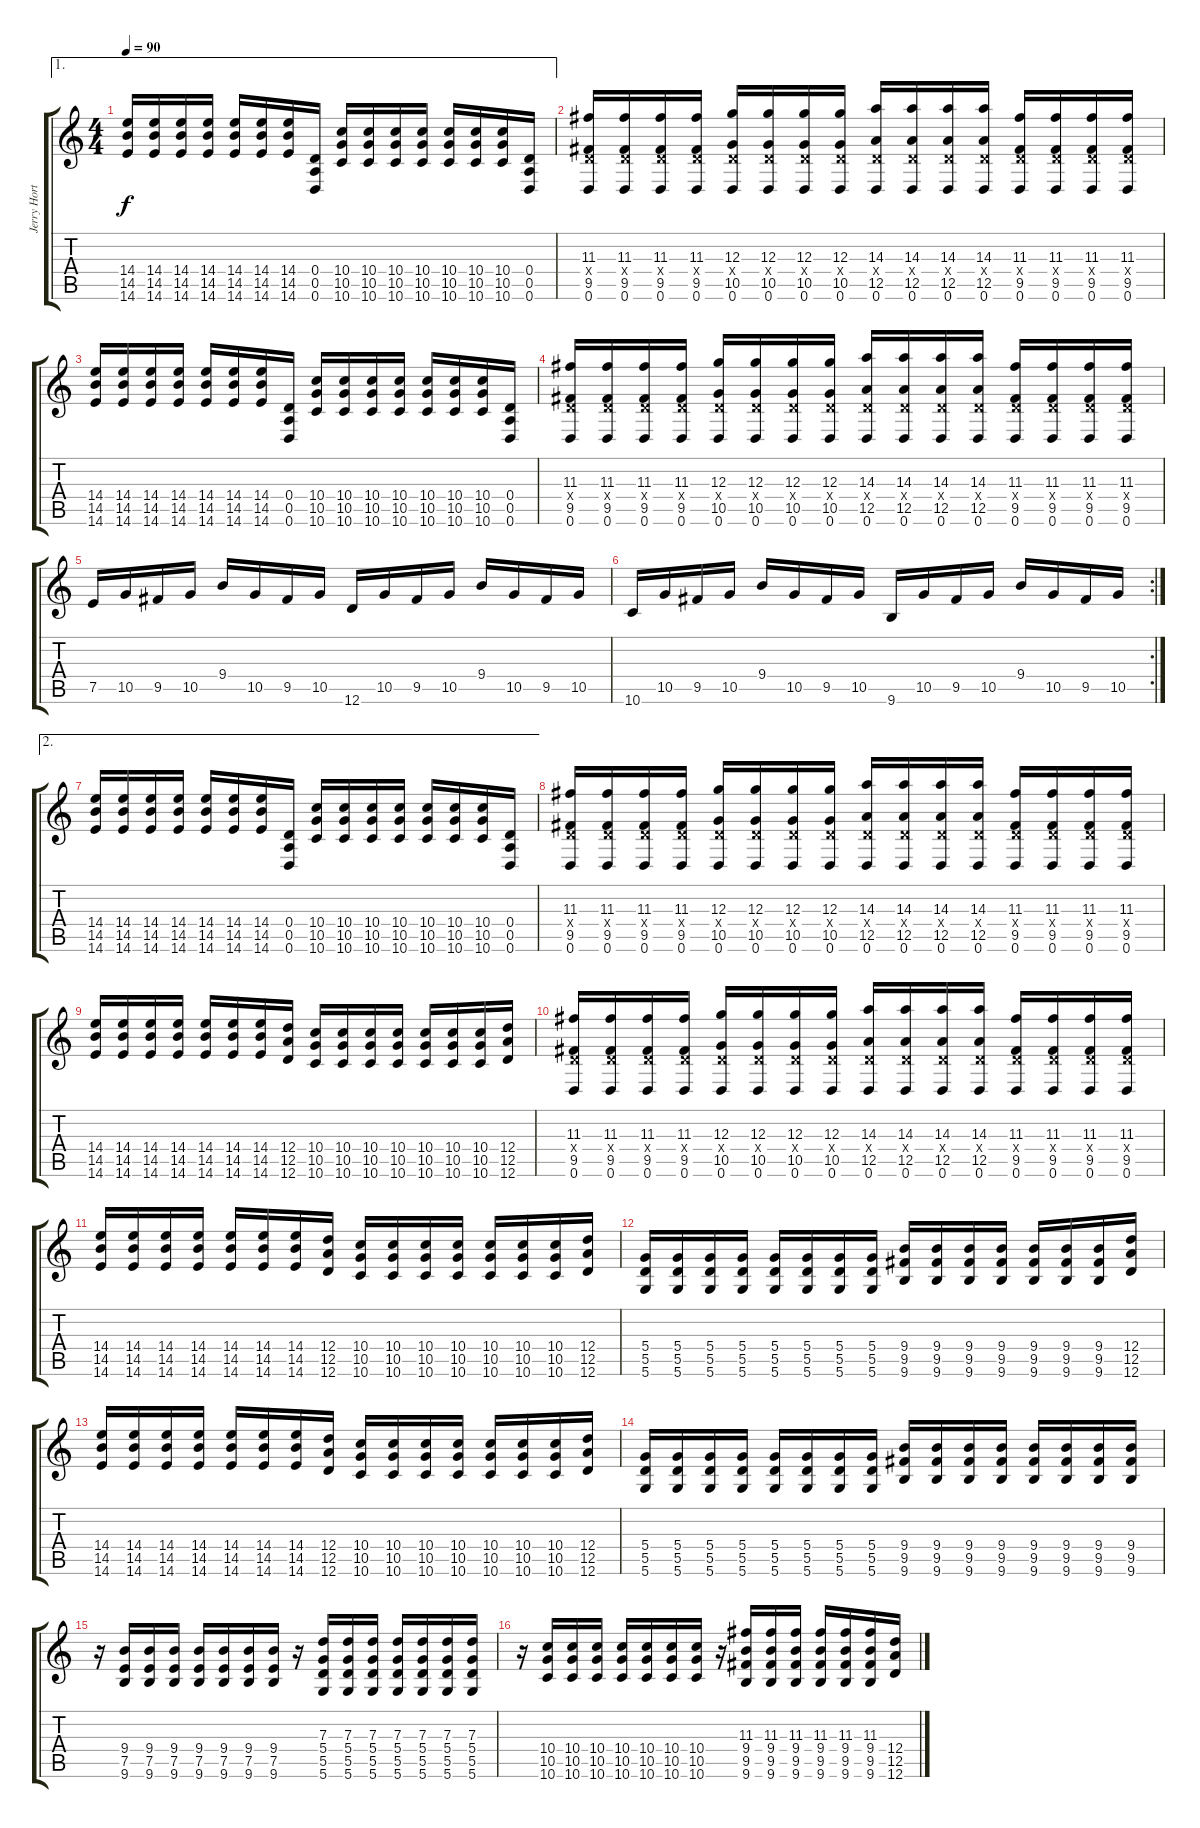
\track ("Jerry Horton" "Jerry Hort") {instrument distortionguitar}
\staff {score tabs}
\tuning (E4 B3 G3 D3 A2 D2) {hide}
\ae 1
\ts (4 4)
\tempo 90
\clef g2
\ks c
(14.4 14.5 14.6).16{dy f} (14.4 14.5 14.6).16 (14.4 14.5 14.6).16 (14.4 14.5 14.6).16 (14.4 14.5 14.6).16 (14.4 14.5 14.6).16 (14.4 14.5 14.6).16 (0.4 0.5 0.6).16 (10.4 10.5 10.6).16 (10.4 10.5 10.6).16 (10.4 10.5 10.6).16 (10.4 10.5 10.6).16 (10.4 10.5 10.6).16 (10.4 10.5 10.6).16 (10.4 10.5 10.6).16 (0.4 0.5 0.6).16 |
(11.3 0.4{x} 9.5 0.6).16 (11.3 0.4{x} 9.5 0.6).16 (11.3 0.4{x} 9.5 0.6).16 (11.3 0.4{x} 9.5 0.6).16 (12.3 0.4{x} 10.5 0.6).16 (12.3 0.4{x} 10.5 0.6).16 (12.3 0.4{x} 10.5 0.6).16 (12.3 0.4{x} 10.5 0.6).16 (14.3 0.4{x} 12.5 0.6).16 (14.3 0.4{x} 12.5 0.6).16 (14.3 0.4{x} 12.5 0.6).16 (14.3 0.4{x} 12.5 0.6).16 (11.3 0.4{x} 9.5 0.6).16 (11.3 0.4{x} 9.5 0.6).16 (11.3 0.4{x} 9.5 0.6).16 (11.3 0.4{x} 9.5 0.6).16 |
(14.4 14.5 14.6).16 (14.4 14.5 14.6).16 (14.4 14.5 14.6).16 (14.4 14.5 14.6).16 (14.4 14.5 14.6).16 (14.4 14.5 14.6).16 (14.4 14.5 14.6).16 (0.4 0.5 0.6).16 (10.4 10.5 10.6).16 (10.4 10.5 10.6).16 (10.4 10.5 10.6).16 (10.4 10.5 10.6).16 (10.4 10.5 10.6).16 (10.4 10.5 10.6).16 (10.4 10.5 10.6).16 (0.4 0.5 0.6).16 |
(11.3 0.4{x} 9.5 0.6).16 (11.3 0.4{x} 9.5 0.6).16 (11.3 0.4{x} 9.5 0.6).16 (11.3 0.4{x} 9.5 0.6).16 (12.3 0.4{x} 10.5 0.6).16 (12.3 0.4{x} 10.5 0.6).16 (12.3 0.4{x} 10.5 0.6).16 (12.3 0.4{x} 10.5 0.6).16 (14.3 0.4{x} 12.5 0.6).16 (14.3 0.4{x} 12.5 0.6).16 (14.3 0.4{x} 12.5 0.6).16 (14.3 0.4{x} 12.5 0.6).16 (11.3 0.4{x} 9.5 0.6).16 (11.3 0.4{x} 9.5 0.6).16 (11.3 0.4{x} 9.5 0.6).16 (11.3 0.4{x} 9.5 0.6).16 |
7.5.16 10.5.16 9.5.16 10.5.16 9.4.16 10.5.16 9.5.16 10.5.16 12.6.16 10.5.16 9.5.16 10.5.16 9.4.16 10.5.16 9.5.16 10.5.16 |
\rc 2
10.6.16 10.5.16 9.5.16 10.5.16 9.4.16 10.5.16 9.5.16 10.5.16 9.6.16 10.5.16 9.5.16 10.5.16 9.4.16 10.5.16 9.5.16 10.5.16 |
\ae 2
(14.4 14.5 14.6).16 (14.4 14.5 14.6).16 (14.4 14.5 14.6).16 (14.4 14.5 14.6).16 (14.4 14.5 14.6).16 (14.4 14.5 14.6).16 (14.4 14.5 14.6).16 (0.4 0.5 0.6).16 (10.4 10.5 10.6).16 (10.4 10.5 10.6).16 (10.4 10.5 10.6).16 (10.4 10.5 10.6).16 (10.4 10.5 10.6).16 (10.4 10.5 10.6).16 (10.4 10.5 10.6).16 (0.4 0.5 0.6).16 |
(11.3 0.4{x} 9.5 0.6).16 (11.3 0.4{x} 9.5 0.6).16 (11.3 0.4{x} 9.5 0.6).16 (11.3 0.4{x} 9.5 0.6).16 (12.3 0.4{x} 10.5 0.6).16 (12.3 0.4{x} 10.5 0.6).16 (12.3 0.4{x} 10.5 0.6).16 (12.3 0.4{x} 10.5 0.6).16 (14.3 0.4{x} 12.5 0.6).16 (14.3 0.4{x} 12.5 0.6).16 (14.3 0.4{x} 12.5 0.6).16 (14.3 0.4{x} 12.5 0.6).16 (11.3 0.4{x} 9.5 0.6).16 (11.3 0.4{x} 9.5 0.6).16 (11.3 0.4{x} 9.5 0.6).16 (11.3 0.4{x} 9.5 0.6).16 |
(14.4 14.5 14.6).16 (14.4 14.5 14.6).16 (14.4 14.5 14.6).16 (14.4 14.5 14.6).16 (14.4 14.5 14.6).16 (14.4 14.5 14.6).16 (14.4 14.5 14.6).16 (12.4 12.5 12.6).16 (10.4 10.5 10.6).16 (10.4 10.5 10.6).16 (10.4 10.5 10.6).16 (10.4 10.5 10.6).16 (10.4 10.5 10.6).16 (10.4 10.5 10.6).16 (10.4 10.5 10.6).16 (12.4 12.5 12.6).16 |
(11.3 0.4{x} 9.5 0.6).16 (11.3 0.4{x} 9.5 0.6).16 (11.3 0.4{x} 9.5 0.6).16 (11.3 0.4{x} 9.5 0.6).16 (12.3 0.4{x} 10.5 0.6).16 (12.3 0.4{x} 10.5 0.6).16 (12.3 0.4{x} 10.5 0.6).16 (12.3 0.4{x} 10.5 0.6).16 (14.3 0.4{x} 12.5 0.6).16 (14.3 0.4{x} 12.5 0.6).16 (14.3 0.4{x} 12.5 0.6).16 (14.3 0.4{x} 12.5 0.6).16 (11.3 0.4{x} 9.5 0.6).16 (11.3 0.4{x} 9.5 0.6).16 (11.3 0.4{x} 9.5 0.6).16 (11.3 0.4{x} 9.5 0.6).16 |
(14.4 14.5 14.6).16 (14.4 14.5 14.6).16 (14.4 14.5 14.6).16 (14.4 14.5 14.6).16 (14.4 14.5 14.6).16 (14.4 14.5 14.6).16 (14.4 14.5 14.6).16 (12.4 12.5 12.6).16 (10.4 10.5 10.6).16 (10.4 10.5 10.6).16 (10.4 10.5 10.6).16 (10.4 10.5 10.6).16 (10.4 10.5 10.6).16 (10.4 10.5 10.6).16 (10.4 10.5 10.6).16 (12.4 12.5 12.6).16 |
(5.4 5.5 5.6).16 (5.4 5.5 5.6).16 (5.4 5.5 5.6).16 (5.4 5.5 5.6).16 (5.4 5.5 5.6).16 (5.4 5.5 5.6).16 (5.4 5.5 5.6).16 (5.4 5.5 5.6).16 (9.4 9.5 9.6).16 (9.4 9.5 9.6).16 (9.4 9.5 9.6).16 (9.4 9.5 9.6).16 (9.4 9.5 9.6).16 (9.4 9.5 9.6).16 (9.4 9.5 9.6).16 (12.4 12.5 12.6).16 |
(14.4 14.5 14.6).16 (14.4 14.5 14.6).16 (14.4 14.5 14.6).16 (14.4 14.5 14.6).16 (14.4 14.5 14.6).16 (14.4 14.5 14.6).16 (14.4 14.5 14.6).16 (12.4 12.5 12.6).16 (10.4 10.5 10.6).16 (10.4 10.5 10.6).16 (10.4 10.5 10.6).16 (10.4 10.5 10.6).16 (10.4 10.5 10.6).16 (10.4 10.5 10.6).16 (10.4 10.5 10.6).16 (12.4 12.5 12.6).16 |
(5.4 5.5 5.6).16 (5.4 5.5 5.6).16 (5.4 5.5 5.6).16 (5.4 5.5 5.6).16 (5.4 5.5 5.6).16 (5.4 5.5 5.6).16 (5.4 5.5 5.6).16 (5.4 5.5 5.6).16 (9.4 9.5 9.6).16 (9.4 9.5 9.6).16 (9.4 9.5 9.6).16 (9.4 9.5 9.6).16 (9.4 9.5 9.6).16 (9.4 9.5 9.6).16 (9.4 9.5 9.6).16 (9.4 9.5 9.6).16 |
r.16 (9.4 7.5 9.6).16 (9.4 7.5 9.6).16 (9.4 7.5 9.6).16 (9.4 7.5 9.6).16 (9.4 7.5 9.6).16 (9.4 7.5 9.6).16 (9.4 7.5 9.6).16 r.16 (7.3 5.4 5.5 5.6).16 (7.3 5.4 5.5 5.6).16 (7.3 5.4 5.5 5.6).16 (7.3 5.4 5.5 5.6).16 (7.3 5.4 5.5 5.6).16 (7.3 5.4 5.5 5.6).16 (7.3 5.4 5.5 5.6).16 |
r.16 (10.4 10.5 10.6).16 (10.4 10.5 10.6).16 (10.4 10.5 10.6).16 (10.4 10.5 10.6).16 (10.4 10.5 10.6).16 (10.4 10.5 10.6).16 (10.4 10.5 10.6).16 r.16 (11.3 9.4 9.5 9.6).16 (11.3 9.4 9.5 9.6).16 (11.3 9.4 9.5 9.6).16 (11.3 9.4 9.5 9.6).16 (11.3 9.4 9.5 9.6).16 (11.3 9.4 9.5 9.6).16 (12.4 12.5 12.6).16
